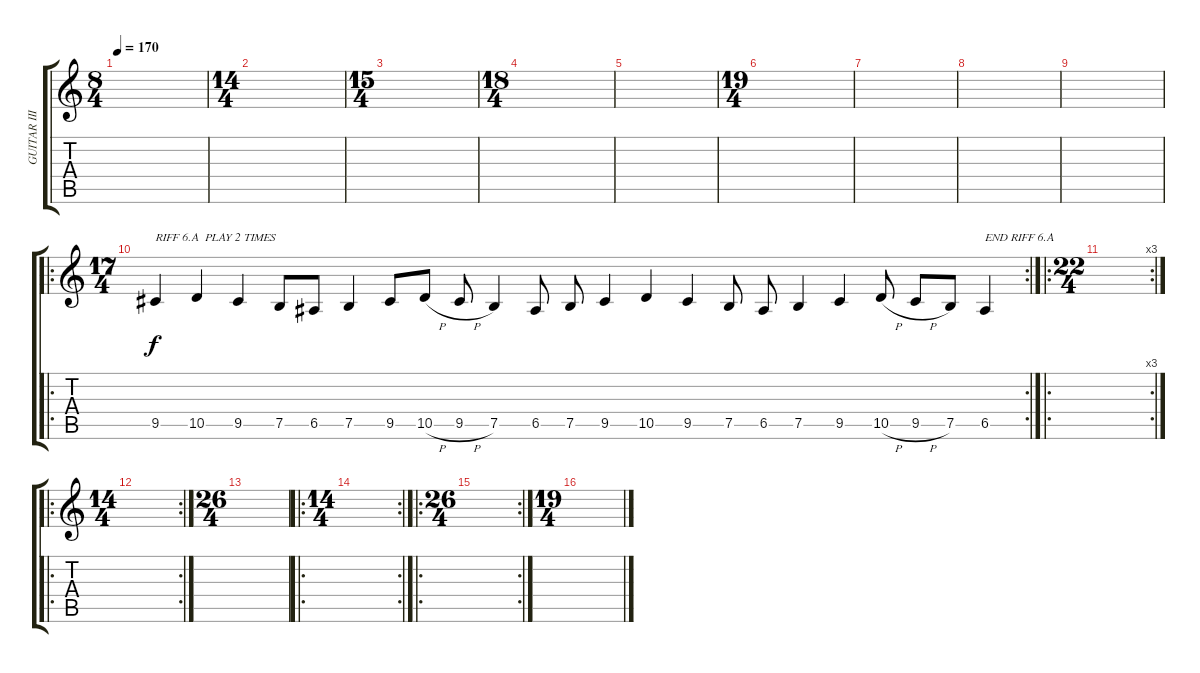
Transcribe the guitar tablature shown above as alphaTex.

\track ("GUITAR III" "GUITAR III") {instrument distortionguitar}
\staff {score tabs}
\tuning (B3 Gb3 D3 A2 E2 B1) {hide}
\ts (8 4)
\tempo 170
\clef g2
\ks c
|
\ts (14 4)
|
\ts (15 4)
|
\ts (18 4)
|
|
\ts (19 4)
|
|
|
|
\ro
\rc 2
\ts (17 4)
9.5.4{txt "RIFF 6.A  PLAY 2 TIMES"} 10.5.4 9.5.4 7.5.8 6.5.8 7.5.4 9.5.8 10.5{h}.8 9.5{h}.8 7.5.4 6.5.8 7.5.8 9.5.4 10.5.4 9.5.4 7.5.8 6.5.8 7.5.4 9.5.4 10.5{h}.8 9.5{h}.8 7.5.8 6.5.4{txt "END RIFF 6.A"} |
\ro
\rc 3
\ts (22 4)
|
\ro
\rc 2
\ts (14 4)
|
\ts (26 4)
|
\ro
\rc 2
\ts (14 4)
|
\ro
\rc 2
\ts (26 4)
|
\ts (19 4)
